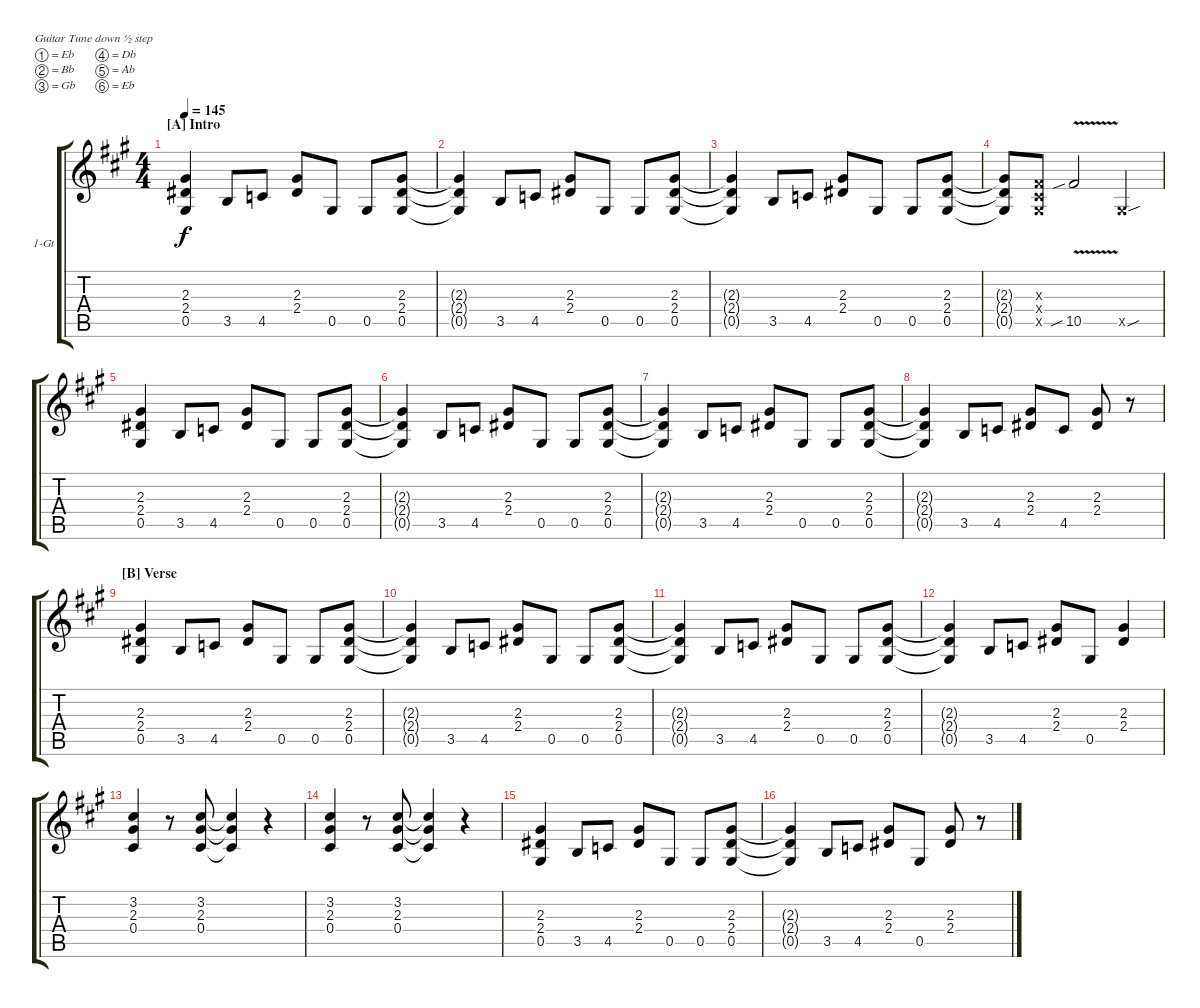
\bracketExtendMode groupsimilarinstruments
\firstSystemTrackNameOrientation horizontal
\otherSystemsTrackNameOrientation horizontal
\track ("Guitar 1" "1-Gt") {instrument distortionguitar}
\staff {score tabs}
\tuning (Eb4 Bb3 Gb3 Db3 Ab2 Eb2)
\ts (4 4)
\section ("A" "Intro")
\tempo 145
\clef g2
\scale
1.10088
\ks a
(2.3 2.4 0.5).4{dy f instrument distortionguitar} 3.5.8 4.5.8 (2.3 2.4).8 0.5.8 0.5.8 (2.3 2.4 0.5).8 |
\scale
0.899117 (2.3{t} 2.4{t} 0.5{t}).4 3.5.8 4.5.8 (2.3 2.4).8 0.5.8 0.5.8 (2.3 2.4 0.5).8 |
\scale
1.07062 (2.3{t} 2.4{t} 0.5{t}).4 3.5.8 4.5.8 (2.3 2.4).8 0.5.8 0.5.8 (2.3 2.4 0.5).8 |
\scale
0.929382 (0.5{t} 2.4{t} 2.3{t}).8 (0.5{x} 0.4{x} 0.3{x}).8 10.5{v sib}.2 0.5{sou x}.4 |
\scale
1.07062 (2.3 2.4 0.5).4 3.5.8 4.5.8 (2.3 2.4).8 0.5.8 0.5.8 (2.3 2.4 0.5).8 |
\scale
0.929382 (2.3{t} 2.4{t} 0.5{t}).4 3.5.8 4.5.8 (2.3 2.4).8 0.5.8 0.5.8 (2.3 2.4 0.5).8 |
\scale
1.07062 (2.3{t} 2.4{t} 0.5{t}).4 3.5.8 4.5.8 (2.3 2.4).8 0.5.8 0.5.8 (2.3 2.4 0.5).8 |
\scale
0.929382 (2.3{t} 2.4{t} 0.5{t}).4 3.5.8 4.5.8 (2.3 2.4).8 4.5.8 (2.4 2.3).8 r.8 |
\section ("B" "Verse")
\scale
1.07062 (2.3 2.4 0.5).4 3.5.8 4.5.8 (2.3 2.4).8 0.5.8 0.5.8 (2.3 2.4 0.5).8 |
\scale
0.929382 (2.3{t} 2.4{t} 0.5{t}).4 3.5.8 4.5.8 (2.3 2.4).8 0.5.8 0.5.8 (2.3 2.4 0.5).8 |
\scale
1.07062 (2.3{t} 2.4{t} 0.5{t}).4 3.5.8 4.5.8 (2.3 2.4).8 0.5.8 0.5.8 (2.3 2.4 0.5).8 |
\scale
0.929382 (2.3{t} 2.4{t} 0.5{t}).4 3.5.8 4.5.8 (2.3 2.4).8 0.5.8 (2.4 2.3).4 |
\scale
1.07062 (3.2 2.3 0.4).4 r.8 (3.2 2.3 0.4).8 (0.4{t} 2.3{t} 3.2{t}).4 r.4 |
\scale
0.929382 (3.2 2.3 0.4).4 r.8 (3.2 2.3 0.4).8 (0.4{t} 2.3{t} 3.2{t}).4 r.4 |
\scale
1.07062 (2.3 2.4 0.5).4 3.5.8 4.5.8 (2.3 2.4).8 0.5.8 0.5.8 (2.3 2.4 0.5).8 |
\scale
0.929382 (2.3{t} 2.4{t} 0.5{t}).4 3.5.8 4.5.8 (2.3 2.4).8 0.5.8 (2.4 2.3).8 r.8
